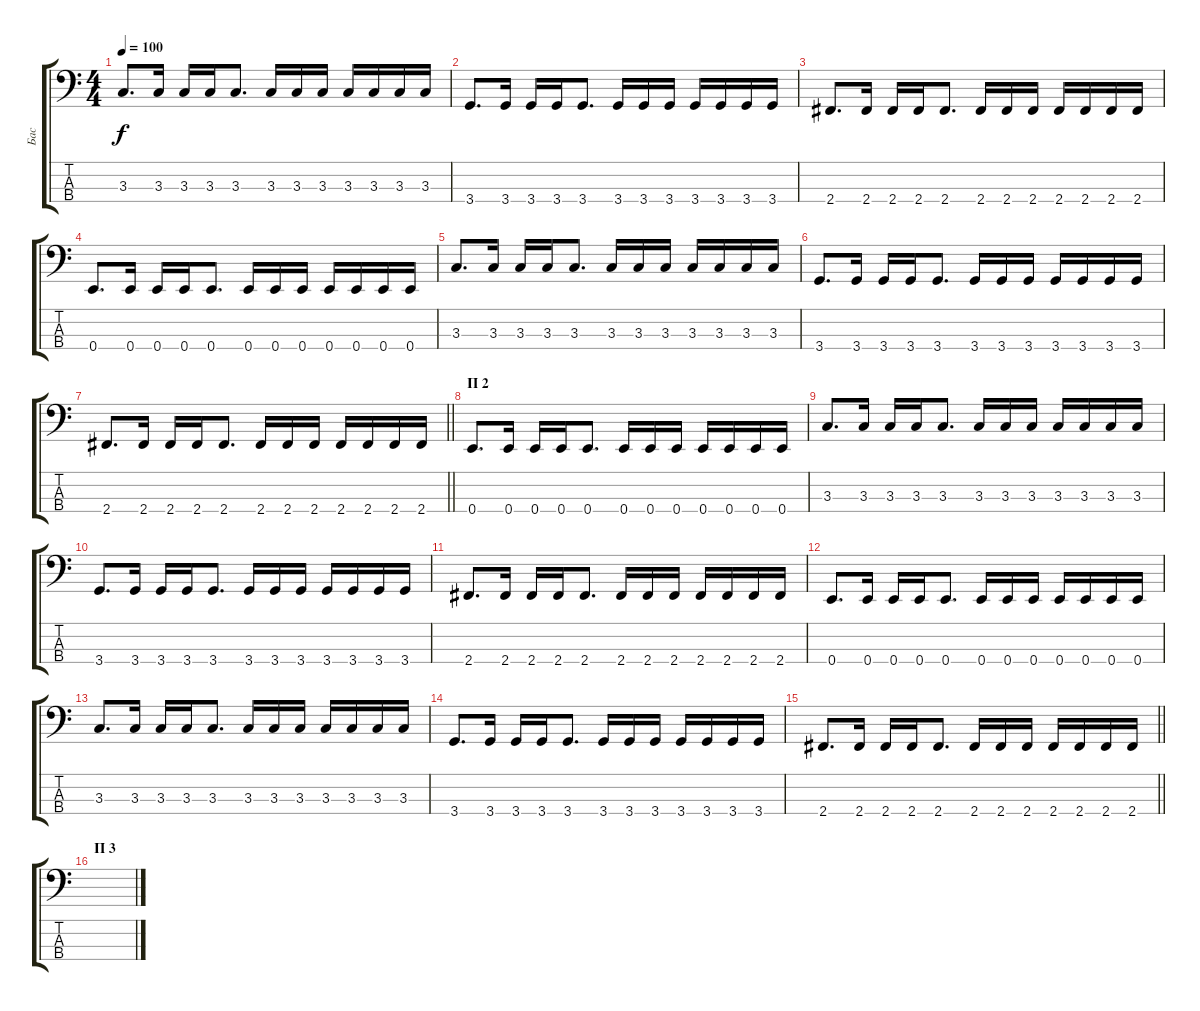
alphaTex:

\track ("Бас" "Бас") {instrument electricbassfinger}
\staff {score tabs}
\tuning (G2 D2 A1 E1) {hide}
\ts (4 4)
\tempo 100
\clef f4
\ks c
3.3.8{d dy f} 3.3.16 3.3.16 3.3.16 3.3.8{d} 3.3.16 3.3.16 3.3.16 3.3.16 3.3.16 3.3.16 3.3.16 |
3.4.8{d} 3.4.16 3.4.16 3.4.16 3.4.8{d} 3.4.16 3.4.16 3.4.16 3.4.16 3.4.16 3.4.16 3.4.16 |
2.4.8{d} 2.4.16 2.4.16 2.4.16 2.4.8{d} 2.4.16 2.4.16 2.4.16 2.4.16 2.4.16 2.4.16 2.4.16 |
0.4.8{d} 0.4.16 0.4.16 0.4.16 0.4.8{d} 0.4.16 0.4.16 0.4.16 0.4.16 0.4.16 0.4.16 0.4.16 |
3.3.8{d} 3.3.16 3.3.16 3.3.16 3.3.8{d} 3.3.16 3.3.16 3.3.16 3.3.16 3.3.16 3.3.16 3.3.16 |
3.4.8{d} 3.4.16 3.4.16 3.4.16 3.4.8{d} 3.4.16 3.4.16 3.4.16 3.4.16 3.4.16 3.4.16 3.4.16 |
\barLineRight lightlight
2.4.8{d} 2.4.16 2.4.16 2.4.16 2.4.8{d} 2.4.16 2.4.16 2.4.16 2.4.16 2.4.16 2.4.16 2.4.16 |
\section ("" "П 2")
0.4.8{d} 0.4.16 0.4.16 0.4.16 0.4.8{d} 0.4.16 0.4.16 0.4.16 0.4.16 0.4.16 0.4.16 0.4.16 |
3.3.8{d} 3.3.16 3.3.16 3.3.16 3.3.8{d} 3.3.16 3.3.16 3.3.16 3.3.16 3.3.16 3.3.16 3.3.16 |
3.4.8{d} 3.4.16 3.4.16 3.4.16 3.4.8{d} 3.4.16 3.4.16 3.4.16 3.4.16 3.4.16 3.4.16 3.4.16 |
2.4.8{d} 2.4.16 2.4.16 2.4.16 2.4.8{d} 2.4.16 2.4.16 2.4.16 2.4.16 2.4.16 2.4.16 2.4.16 |
0.4.8{d} 0.4.16 0.4.16 0.4.16 0.4.8{d} 0.4.16 0.4.16 0.4.16 0.4.16 0.4.16 0.4.16 0.4.16 |
3.3.8{d} 3.3.16 3.3.16 3.3.16 3.3.8{d} 3.3.16 3.3.16 3.3.16 3.3.16 3.3.16 3.3.16 3.3.16 |
3.4.8{d} 3.4.16 3.4.16 3.4.16 3.4.8{d} 3.4.16 3.4.16 3.4.16 3.4.16 3.4.16 3.4.16 3.4.16 |
\barLineRight lightlight
2.4.8{d} 2.4.16 2.4.16 2.4.16 2.4.8{d} 2.4.16 2.4.16 2.4.16 2.4.16 2.4.16 2.4.16 2.4.16 |
\section ("" "П 3")
